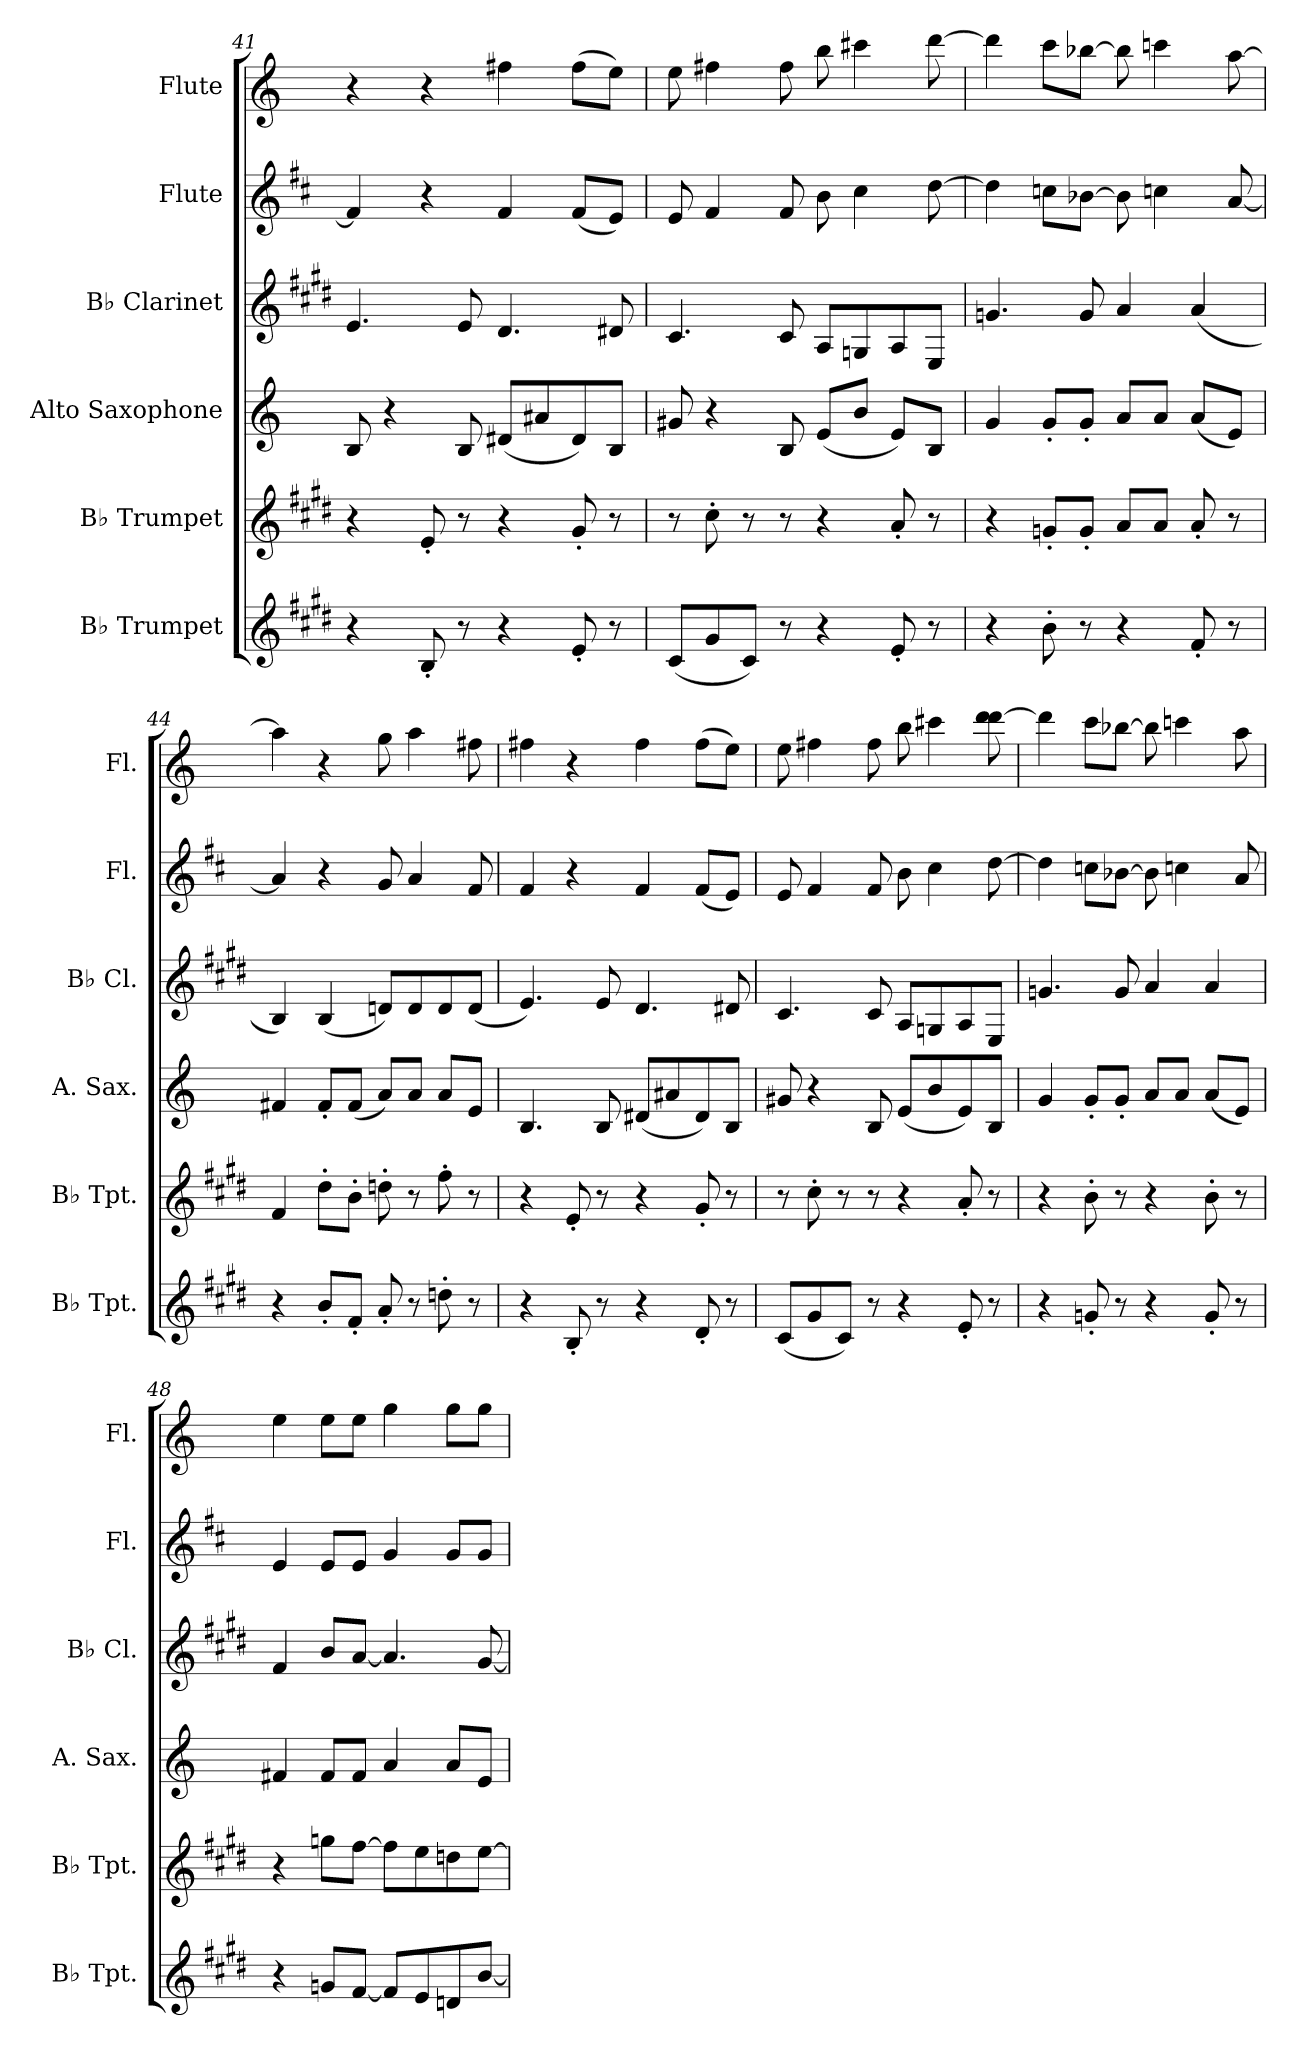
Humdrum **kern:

**kern	**kern	**kern	**kern	**kern	**kern
*part6	*part5	*part4	*part3	*part2	*part1
*staff6	*staff5	*staff4	*staff3	*staff2	*staff1
*I"B♭ Trumpet	*I"B♭ Trumpet	*I"Alto Saxophone	*I"B♭ Clarinet	*I"Flute	*I"Flute
*I'B♭ Tpt.	*I'B♭ Tpt.	*I'A. Sax.	*I'B♭ Cl.	*I'Fl.	*I'Fl.
!!LO:LB:g=z
*clefG2	*clefG2	*clefG2	*clefG2	*clefG2	*clefG2
*ITrd1c2	*ITrd1c2	*ITrd5c9	*ITrd1c2	*	*
*k[f#c#]	*k[f#c#]	*k[b-e-a-]	*k[f#c#]	*k[f#c#]	*k[]
*D:	*D:	*E-:	*D:	*D:	*C:
=41	=41	=41	=41	=41	=41
4r	4r	8D/	4.d/	4f#/]	4r
.	.	4r	.	.	.
8A'/	8d'/	.	.	4r	4r
8r	8r	8D/	8d/	.	.
4r	4r	(8F#X/L	4.c#/	4f#/	4ff#X\
.	.	8c#X/	.	.	.
8d'/	8f#'/	8F#/)	.	(8f#/L	(8ff#\L
8r	8r	8D/J	8c#X/	8e/J)	8ee\J)
=42	=42	=42	=42	=42	=42
(8B/L	8r	8Bn/	4.B/	8e/	8ee\
8f#/	8b'\	4r	.	4f#/	4ff#X\
8B/J)	8r	.	.	.	.
8r	8r	8D/	8B/	8f#/	8ff#\
4r	4r	(8G/L	8G/L	8b\	8bb\
.	.	8d/J	8Fn/	4cc#\	4ccc#X\
8d'/	8g'/	8G/L)	8G/	.	.
8r	8r	8D/J	8D/J	[8dd\	[8ddd\
=43	=43	=43	=43	=43	=43
4r	4r	4B-/	4.fn/	4dd\]	4ddd\]
8a'\	8fn'/L	8B-'/L	.	8ccn\L	8ccc\L
8r	8f'/J	8B-'/J	8f/	[8b-X\J	[8bb-X\J
4r	8g/L	8c/L	4g/	8b-\]	8bb-\]
.	8g/J	8c/J	.	4ccn\	4cccn\
8e'/	8g'/	(8c/L	(4g/	.	.
8r	8r	8G/J)	.	[8a/	[8aa\
!!LO:PB:g=z
=44	=44	=44	=44	=44	=44
4r	4e/	4An/	4A/)	4a/]	4aa\]
8a'/L	8cc#'\L	8A'/L	(4A/	4r	4r
8e'/J	8a'\J	(8A/J	.	.	.
8g'/	8ccn'\	8c/L)	8cn/L)	8g/	8gg\
8r	8r	8c/J	8c/	4a/	4aa\
8ccn'\	8ee'\	8c/L	8c/	.	.
8r	8r	8G/J	(8c/J	8f#/	8ff#X\
=45	=45	=45	=45	=45	=45
4r	4r	4.D/	4.d/)	4f#/	4ff#X\
8A'/	8d'/	.	.	4r	4r
8r	8r	8D/	8d/	.	.
4r	4r	(8F#X/L	4.c#/	4f#/	4ff#\
.	.	8c#X/	.	.	.
8c#'/	8f#'/	8F#/)	.	(8f#/L	(8ff#\L
8r	8r	8D/J	8c#X/	8e/J)	8ee\J)
=46	=46	=46	=46	=46	=46
(8B/L	8r	8Bn/	4.B/	8e/	8ee\
8f#/	8b'\	4r	.	4f#/	4ff#X\
8B/J)	8r	.	.	.	.
8r	8r	8D/	8B/	8f#/	8ff#\
4r	4r	(8G/L	8G/L	8b\	8bb\
.	.	8d/	8Fn/	4cc#\	4ccc#X\
8d'/	8g'/	8G/)	8G/	.	.
8r	8r	8D/J	8D/J	[8dd\	8ddd\ [8ddd\
!!LO:LB:g=z
=47	=47	=47	=47	=47	=47
4r	4r	4B-/	4.fn/	4dd\]	4ddd\]
8fn'/	8a'\	8B-'/L	.	8ccn\L	8ccc\L
8r	8r	8B-'/J	8f/	[8b-X\J	[8bb-X\J
4r	4r	8c/L	4g/	8b-\]	8bb-\]
.	.	8c/J	.	4ccn\	4cccn\
8f'/	8a'\	(8c/L	4g/	.	.
8r	8r	8G/J)	.	8a/	8aa\
=48	=48	=48	=48	=48	=48
4r	4r	4An/	4e/	4e/	4ee\
8fn/L	8ffn\L	8A/L	8a/L	8e/L	8ee\L
[8e/J	[8ee\J	8A/J	[8g/J	8e/J	8ee\J
8e/L]	8ee\L]	4c/	4.g/]	4g/	4gg\
8d/	8dd\	.	.	.	.
8cn/	8ccn\	8c/L	.	8g/L	8gg\L
[8a/J	[8dd\J	8G/J	[8f#/	8g/J	8gg\J
=	=	=	=	=	=
*-	*-	*-	*-	*-	*-
